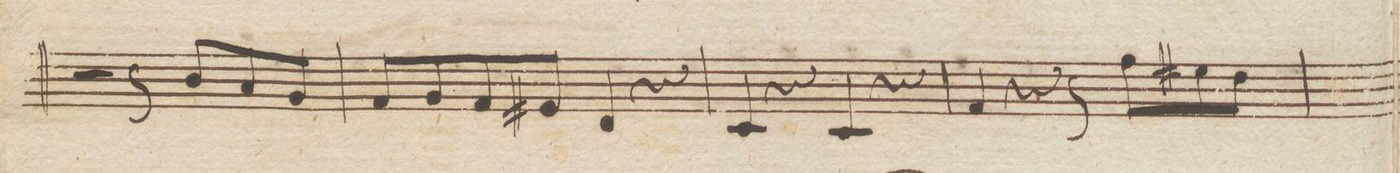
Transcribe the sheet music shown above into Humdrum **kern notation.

**kern	**dynam
*I"Viole.	*
*clefC3	*
*k[]	*
*met(c|)	*
*M2/2	*
2r	.
8r	.
8c\L	.
8B/	.
8A/J	.
=60	=60
8G/L	.
8A/	.
8G/	.
8F#X/J	.
4E/	.
4r	.
=61	=61
4D/	.
4r	.
4D/	.
4r	.
=62	=62
4G/	.
4r	.
8r	.
8g\L	.
8f#X\	.
8e\J	.
=63	=63
*-	*-
